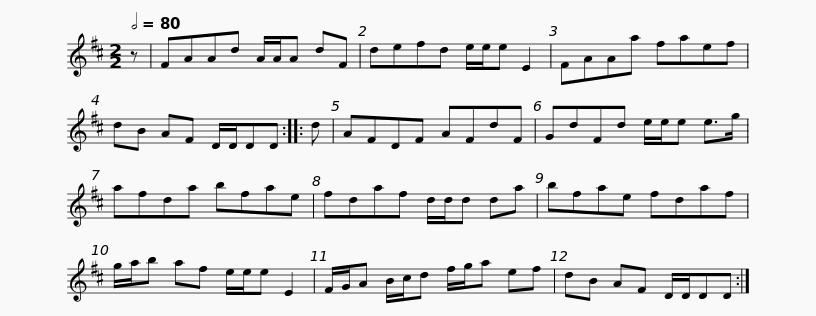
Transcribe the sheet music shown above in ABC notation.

X:1
L:1/8
Q:1/2=80
M:2/2
I:linebreak $
K:D
V:1 treble
V:1
 z | FAAd A/A/A dF | defd e/e/e E2 | FAAa faef | dB AF D/D/DD :: %5
 d | AFDF AFdF |$ GdFd e/e/e e>g | afda bfae | fdaf d/d/d da | %10
 bfae fdaf | g/a/b af e/e/e E2 |$ F/G/A B/c/d f/g/a ef | dB AF D/D/DD :| %14
